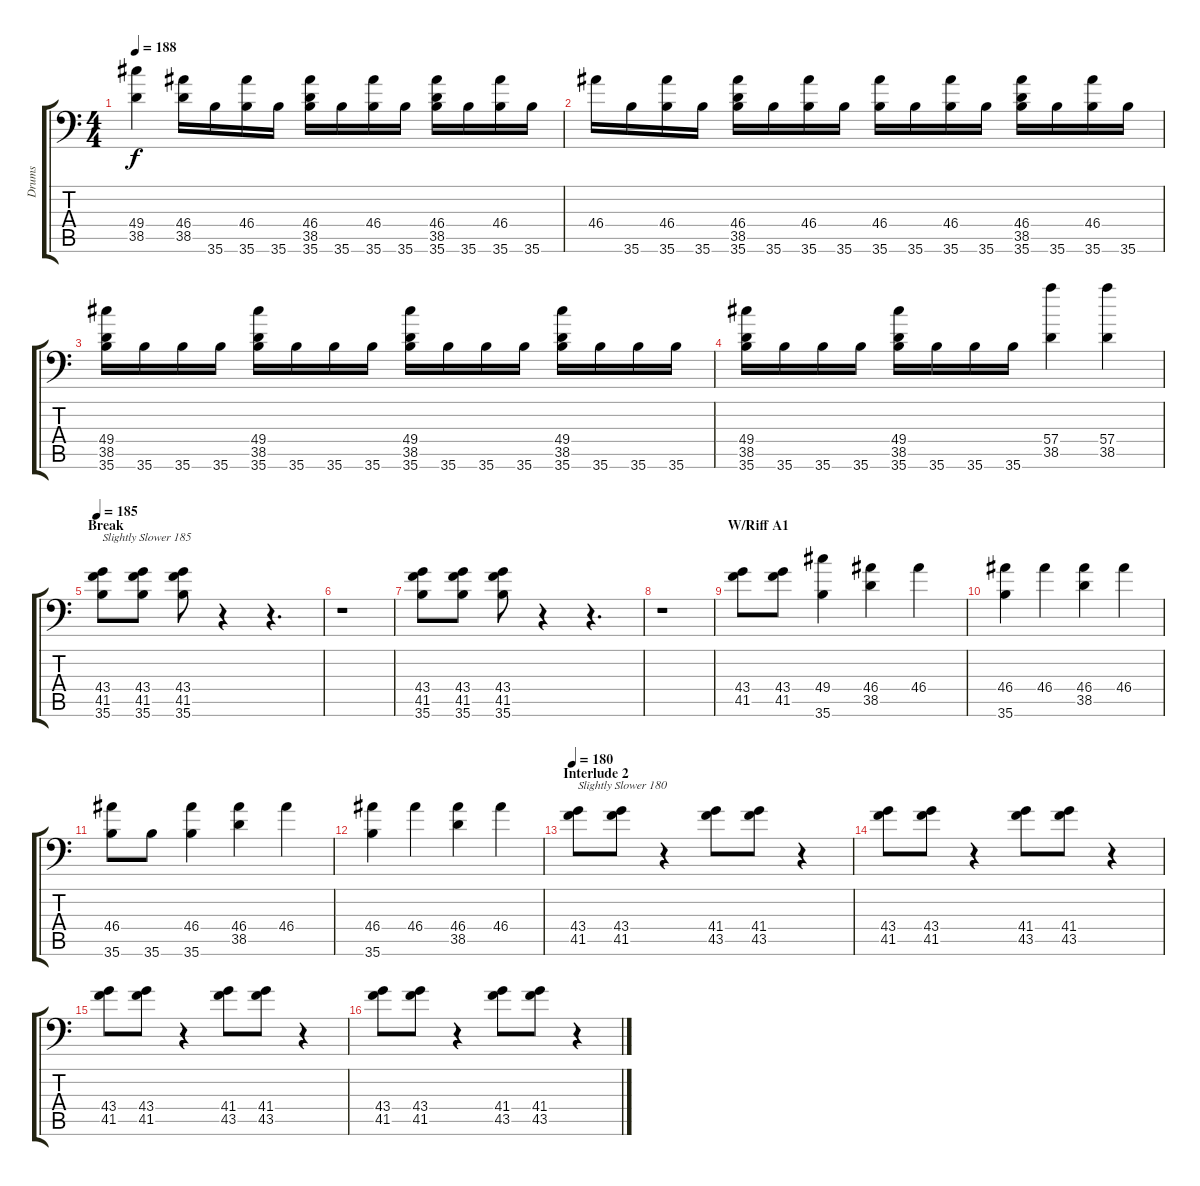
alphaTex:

\track ("Drums" "Drums") {instrument acousticgrandpiano}
\staff {score tabs}
\tuning (C-1 C-1 C-1 C-1 C-1 C-1) {hide}
\ts (4 4)
\tempo 188
\clef f4
\ks c
(49.4 38.5).4{dy f} (46.4 38.5).16 35.6.16 (46.4 35.6).16 35.6.16 (46.4 38.5 35.6).16 35.6.16 (46.4 35.6).16 35.6.16 (46.4 38.5 35.6).16 35.6.16 (46.4 35.6).16 35.6.16 |
46.4.16 35.6.16 (46.4 35.6).16 35.6.16 (46.4 38.5 35.6).16 35.6.16 (46.4 35.6).16 35.6.16 (46.4 35.6).16 35.6.16 (46.4 35.6).16 35.6.16 (46.4 38.5 35.6).16 35.6.16 (46.4 35.6).16 35.6.16 |
(49.4 38.5 35.6).16 35.6.16 35.6.16 35.6.16 (49.4 38.5 35.6).16 35.6.16 35.6.16 35.6.16 (49.4 38.5 35.6).16 35.6.16 35.6.16 35.6.16 (49.4 38.5 35.6).16 35.6.16 35.6.16 35.6.16 |
(49.4 38.5 35.6).16 35.6.16 35.6.16 35.6.16 (49.4 38.5 35.6).16 35.6.16 35.6.16 35.6.16 (57.4 38.5).4 (57.4 38.5).4 |
\section ("" "Break")
\tempo 185
(43.4 41.5 35.6).8{txt "Slightly Slower 185"} (43.4 41.5 35.6).8 (43.4 41.5 35.6).8 r.4 r.4{d} |
r.1 |
(43.4 41.5 35.6).8 (43.4 41.5 35.6).8 (43.4 41.5 35.6).8 r.4 r.4{d} |
r.1 |
\section ("" "W/Riff A1")
(43.4 41.5).8 (43.4 41.5).8 (49.4 35.6).4 (46.4 38.5).4 46.4.4 |
(46.4 35.6).4 46.4.4 (46.4 38.5).4 46.4.4 |
(46.4 35.6).8 35.6.8 (46.4 35.6).4 (46.4 38.5).4 46.4.4 |
(46.4 35.6).4 46.4.4 (46.4 38.5).4 46.4.4 |
\section ("" "Interlude 2")
\tempo 180
(43.4 41.5).8{txt "Slightly Slower 180"} (43.4 41.5).8 r.4 (41.4 43.5).8 (41.4 43.5).8 r.4 |
(43.4 41.5).8 (43.4 41.5).8 r.4 (41.4 43.5).8 (41.4 43.5).8 r.4 |
(43.4 41.5).8 (43.4 41.5).8 r.4 (41.4 43.5).8 (41.4 43.5).8 r.4 |
(43.4 41.5).8 (43.4 41.5).8 r.4 (41.4 43.5).8 (41.4 43.5).8 r.4
